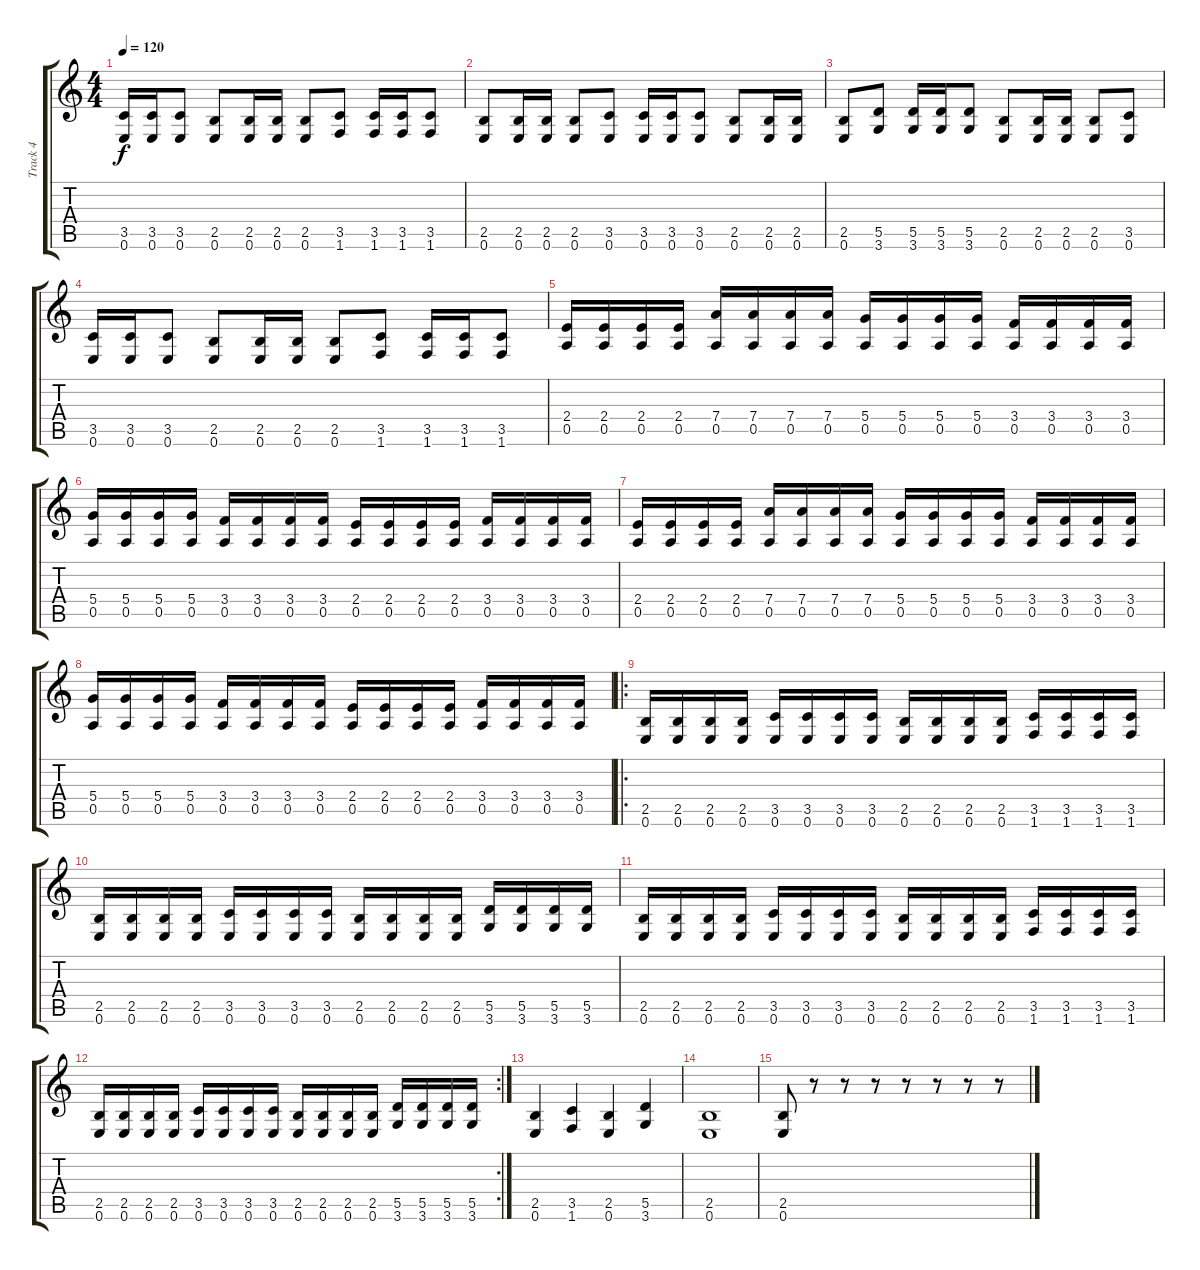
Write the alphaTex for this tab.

\track ("Track 4" "Track 4") {instrument distortionguitar}
\staff {score tabs}
\tuning (E4 B3 G3 D3 A2 E2) {hide}
\ts (4 4)
\tempo 120
\clef g2
\ks c
(3.5 0.6).16{dy f} (3.5 0.6).16 (3.5 0.6).8 (2.5 0.6).8 (2.5 0.6).16 (2.5 0.6).16 (2.5 0.6).8 (3.5 1.6).8 (3.5 1.6).16 (3.5 1.6).16 (3.5 1.6).8 |
(2.5 0.6).8 (2.5 0.6).16 (2.5 0.6).16 (2.5 0.6).8 (3.5 0.6).8 (3.5 0.6).16 (3.5 0.6).16 (3.5 0.6).8 (2.5 0.6).8 (2.5 0.6).16 (2.5 0.6).16 |
(2.5 0.6).8 (5.5 3.6).8 (5.5 3.6).16 (5.5 3.6).16 (5.5 3.6).8 (2.5 0.6).8 (2.5 0.6).16 (2.5 0.6).16 (2.5 0.6).8 (3.5 0.6).8 |
(3.5 0.6).16 (3.5 0.6).16 (3.5 0.6).8 (2.5 0.6).8 (2.5 0.6).16 (2.5 0.6).16 (2.5 0.6).8 (3.5 1.6).8 (3.5 1.6).16 (3.5 1.6).16 (3.5 1.6).8 |
(2.4 0.5).16 (2.4 0.5).16 (2.4 0.5).16 (2.4 0.5).16 (7.4 0.5).16 (7.4 0.5).16 (7.4 0.5).16 (7.4 0.5).16 (5.4 0.5).16 (5.4 0.5).16 (5.4 0.5).16 (5.4 0.5).16 (3.4 0.5).16 (3.4 0.5).16 (3.4 0.5).16 (3.4 0.5).16 |
(5.4 0.5).16 (5.4 0.5).16 (5.4 0.5).16 (5.4 0.5).16 (3.4 0.5).16 (3.4 0.5).16 (3.4 0.5).16 (3.4 0.5).16 (2.4 0.5).16 (2.4 0.5).16 (2.4 0.5).16 (2.4 0.5).16 (3.4 0.5).16 (3.4 0.5).16 (3.4 0.5).16 (3.4 0.5).16 |
(2.4 0.5).16 (2.4 0.5).16 (2.4 0.5).16 (2.4 0.5).16 (7.4 0.5).16 (7.4 0.5).16 (7.4 0.5).16 (7.4 0.5).16 (5.4 0.5).16 (5.4 0.5).16 (5.4 0.5).16 (5.4 0.5).16 (3.4 0.5).16 (3.4 0.5).16 (3.4 0.5).16 (3.4 0.5).16 |
(5.4 0.5).16 (5.4 0.5).16 (5.4 0.5).16 (5.4 0.5).16 (3.4 0.5).16 (3.4 0.5).16 (3.4 0.5).16 (3.4 0.5).16 (2.4 0.5).16 (2.4 0.5).16 (2.4 0.5).16 (2.4 0.5).16 (3.4 0.5).16 (3.4 0.5).16 (3.4 0.5).16 (3.4 0.5).16 |
\ro
(2.5 0.6).16 (2.5 0.6).16 (2.5 0.6).16 (2.5 0.6).16 (3.5 0.6).16 (3.5 0.6).16 (3.5 0.6).16 (3.5 0.6).16 (2.5 0.6).16 (2.5 0.6).16 (2.5 0.6).16 (2.5 0.6).16 (3.5 1.6).16 (3.5 1.6).16 (3.5 1.6).16 (3.5 1.6).16 |
(2.5 0.6).16 (2.5 0.6).16 (2.5 0.6).16 (2.5 0.6).16 (3.5 0.6).16 (3.5 0.6).16 (3.5 0.6).16 (3.5 0.6).16 (2.5 0.6).16 (2.5 0.6).16 (2.5 0.6).16 (2.5 0.6).16 (5.5 3.6).16 (5.5 3.6).16 (5.5 3.6).16 (5.5 3.6).16 |
(2.5 0.6).16 (2.5 0.6).16 (2.5 0.6).16 (2.5 0.6).16 (3.5 0.6).16 (3.5 0.6).16 (3.5 0.6).16 (3.5 0.6).16 (2.5 0.6).16 (2.5 0.6).16 (2.5 0.6).16 (2.5 0.6).16 (3.5 1.6).16 (3.5 1.6).16 (3.5 1.6).16 (3.5 1.6).16 |
\rc 2
(2.5 0.6).16 (2.5 0.6).16 (2.5 0.6).16 (2.5 0.6).16 (3.5 0.6).16 (3.5 0.6).16 (3.5 0.6).16 (3.5 0.6).16 (2.5 0.6).16 (2.5 0.6).16 (2.5 0.6).16 (2.5 0.6).16 (5.5 3.6).16 (5.5 3.6).16 (5.5 3.6).16 (5.5 3.6).16 |
(2.5 0.6).4 (3.5 1.6).4 (2.5 0.6).4 (5.5 3.6).4 |
(2.5 0.6).1 |
(2.5 0.6).8 r.8 r.8 r.8 r.8 r.8 r.8 r.8
